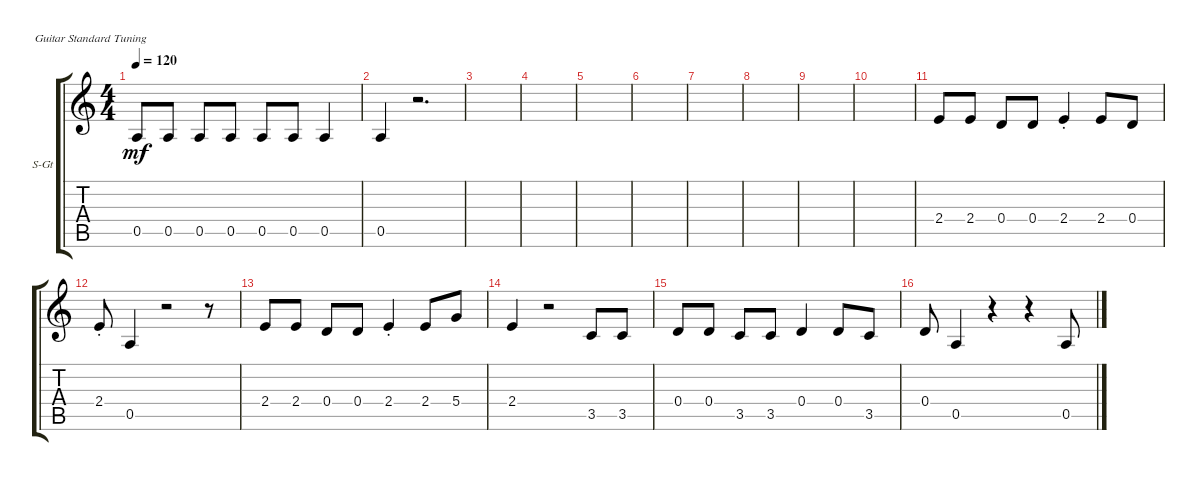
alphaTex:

\defaultSystemsLayout 4
\bracketExtendMode groupsimilarinstruments
\firstSystemTrackNameOrientation horizontal
\otherSystemsTrackNameOrientation horizontal
\track ("В. Бутусов (Вокал)" "S-Gt") {instrument acousticguitarsteel}
\staff {score tabs}
\tuning (E4 B3 G3 D3 A2 E2)
\ts (4 4)
\tempo 120
\clef g2
\ks c
0.5.8{dy mf} 0.5.8 0.5.8 0.5.8 0.5.8 0.5.8 0.5.4 |
0.5.4 r.2{d} |
|
|
|
|
|
|
|
|
2.4.8 2.4.8 0.4.8 0.4.8 2.4{st}.4 2.4.8 0.4.8 |
2.4{st}.8 0.5.4 r.2 r.8 |
2.4.8 2.4.8 0.4.8 0.4.8 2.4{st}.4 2.4.8 5.4.8 |
2.4.4 r.2 3.5.8 3.5.8 |
0.4.8 0.4.8 3.5.8 3.5.8 0.4.4 0.4.8 3.5.8 |
0.4.8 0.5.4 r.4 r.4 0.5.8
